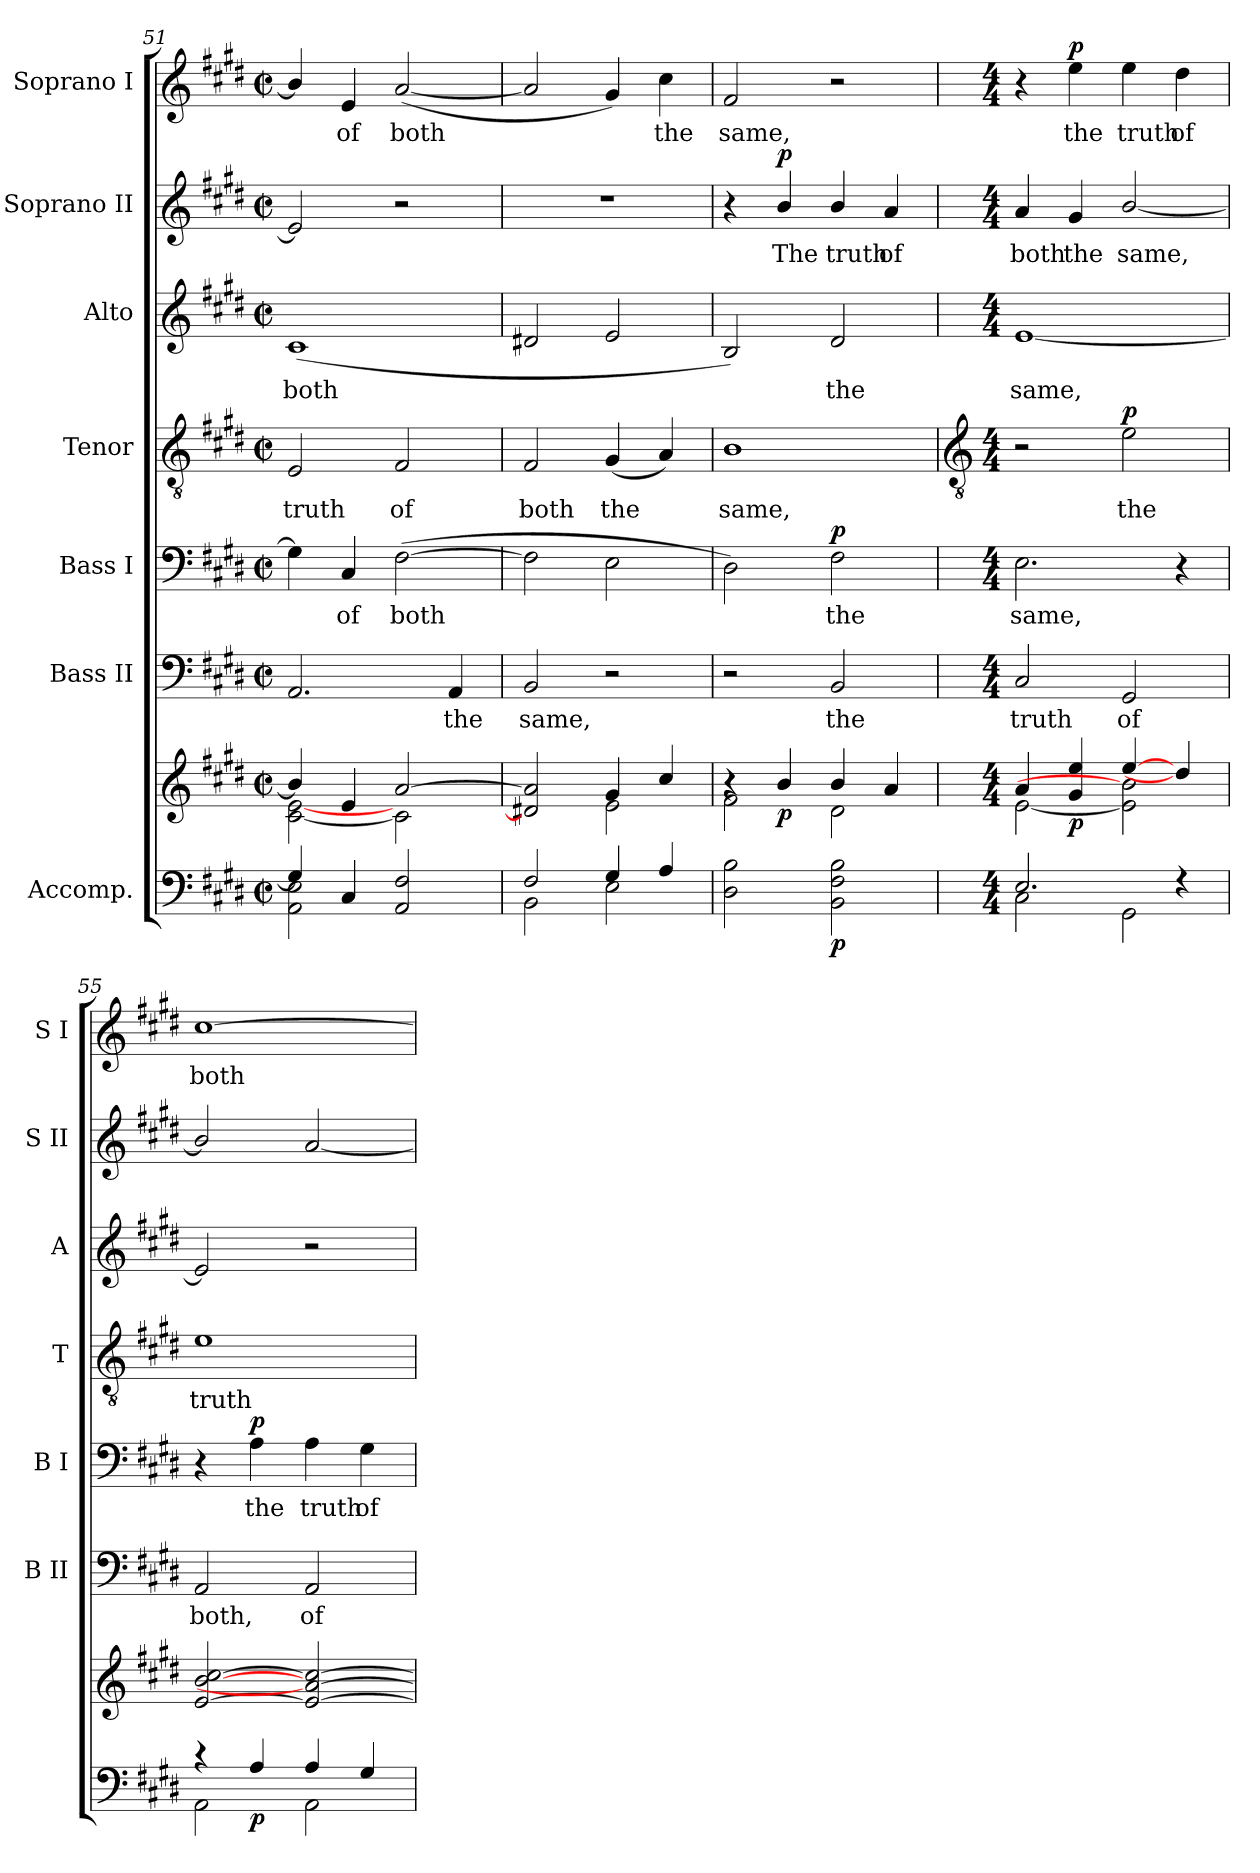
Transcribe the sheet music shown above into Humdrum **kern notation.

**kern	**kern	**dynam	**kern	**text	**kern	**text	**dynam	**kern	**text	**dynam	**kern	**text	**kern	**text	**dynam	**kern	**text	**dynam
*part7	*part7	*part7	*part6	*part6	*part5	*part5	*part5	*part4	*part4	*part4	*part3	*part3	*part2	*part2	*part2	*part1	*part1	*part1
*staff8	*staff7	*staff7/8	*staff6	*staff6	*staff5	*staff5	*staff5	*staff4	*staff4	*staff4	*staff3	*staff3	*staff2	*staff2	*staff2	*staff1	*staff1	*staff1
*I"Accomp.	*	*	*I"Bass II	*	*I"Bass I	*	*	*I"Tenor	*	*	*I"Alto	*	*I"Soprano II	*	*	*I"Soprano I	*	*
*	*	*	*I'B II	*	*I'B I	*	*	*I'T	*	*	*I'A	*	*I'S II	*	*	*I'S I	*	*
*clefF4	*clefG2	*	*clefF4	*	*clefF4	*	*	*clefGv2	*	*	*clefG2	*	*clefG2	*	*	*clefG2	*	*
*k[f#c#g#d#]	*k[f#c#g#d#]	*	*k[f#c#g#d#]	*	*k[f#c#g#d#]	*	*	*k[f#c#g#d#]	*	*	*k[f#c#g#d#]	*	*k[f#c#g#d#]	*	*	*k[f#c#g#d#]	*	*
*E:	*E:	*	*E:	*	*E:	*	*	*E:	*	*	*E:	*	*E:	*	*	*E:	*	*
*M2/2	*M2/2	*	*M2/2	*	*M2/2	*	*	*M2/2	*	*	*M2/2	*	*M2/2	*	*	*M2/2	*	*
*met(c|)	*met(c|)	*	*met(c|)	*	*met(c|)	*	*	*met(c|)	*	*	*met(c|)	*	*met(c|)	*	*	*met(c|)	*	*
=51	=51	=51	=51	=51	=51	=51	=51	=51	=51	=51	=51	=51	=51	=51	=51	=51	=51	=51
*^	*^	*	*	*	*	*	*	*	*	*	*	*	*	*	*	*	*	*
*	*	*	*^	*	*	*	*	*	*	*	*	*	*	*	*	*	*	*	*	*
!	!	!	!	!	!	!	!	!	!	!	!	!LO:LY:b	!	!	!LO:LY:b	!	!	!	!	!	!
4G#/]	2AA\ 2E\	4b/]	[2c#\ [2e\	1ryy	.	2.AA	.	4G#]	.	.	2E	truth	.	(<1c#	both	2e]	.	.	4b/]	.	.
!	!	!	!	!	!	!	!	!	!LO:LY:b	!	!	!	!	!	!	!	!	!	!	!LO:LY:b	!
4C#	.	4e/	.	.	.	.	.	4C#	of	.	.	.	.	.	.	.	.	.	4e	of	.
!	!	!	!	!	!	!	!	!	!LO:LY:b	!	!	!LO:LY:b	!	!	!	!	!	!	!	!LO:LY:b	!
2AA 2F#	2ryy	[2a/	2c#\]	.	.	.	.	(>[2F#	both	.	2F#	of	.	.	.	2r	.	.	(<[2a	both	.
!	!	!	!	!	!	!	!LO:LY:b	!	!	!	!	!	!	!	!	!	!	!	!	!	!
.	.	.	.	.	.	4AA	the	.	.	.	.	.	.	.	.	.	.	.	.	.	.
=52	=52	=52	=52	=52	=52	=52	=52	=52	=52	=52	=52	=52	=52	=52	=52	=52	=52	=52	=52	=52	=52
!	!	!	!	!	!	!	!LO:LY:b	!	!	!	!	!LO:LY:b	!	!	!	!	!	!	!	!	!
2F#/	2BB\	2d#X/] 2a/]	2ryy	1ryy	.	2BB	same,	2F#]	.	.	2F#	both	.	2d#X	.	1r	.	.	2a]	.	.
!	!	!	!	!	!	!	!	!	!	!	!	!LO:LY:b	!	!	!	!	!	!	!	!	!
4G#/	2E\	4g#/	2e\	.	.	2r	.	2E	.	.	(<4G#	the	.	2e	.	.	.	.	4g#)	.	.
!	!	!	!	!	!	!	!	!	!	!	!	!	!	!	!	!	!	!	!	!LO:LY:b	!
4A/	.	4cc#/	.	.	.	.	.	.	.	.	4A)	.	.	.	.	.	.	.	4cc#	the	.
=53	=53	=53	=53	=53	=53	=53	=53	=53	=53	=53	=53	=53	=53	=53	=53	=53	=53	=53	=53	=53	=53
!	!	!	!	!	!	!	!	!	!	!	!	!LO:LY:b	!	!	!	!	!	!	!	!LO:LY:b	!
2D#\ 2B\	1ryy	4r	2f#\	1ryy	.	2r	.	2D#)	.	.	1B	same,	.	2B)	.	4r	.	.	2f#	same,	.
!	!	!	!	!	!LO:DY:b	!	!	!	!	!	!	!	!	!	!	!	!LO:LY:b	!LO:DY:b	!	!	!
.	.	4b/	.	.	p	.	.	.	.	.	.	.	.	.	.	4b/	The	p	.	.	.
!	!	!	!	!	!LO:DY:b=2	!	!LO:LY:b	!	!LO:LY:b	!LO:DY:b	!	!	!	!	!LO:LY:b	!	!LO:LY:b	!	!	!	!
2BB\ 2F#\ 2B\	.	4b/	2d#\	.	p	2BB	the	2F#	the	p	.	.	.	2d#	the	4b/	truth	.	2r	.	.
!	!	!	!	!	!	!	!	!	!	!	!	!	!	!	!	!	!LO:LY:b	!	!	!	!
.	.	4a/	.	.	.	.	.	.	.	.	.	.	.	.	.	4a	of	.	.	.	.
*	*	*v	*v	*v	*	*	*	*	*	*	*	*	*	*	*	*	*	*	*	*	*
!!LO:LB:g=z
=54	=54	=54	=54	=54	=54	=54	=54	=54	=54	=54	=54	=54	=54	=54	=54	=54	=54	=54	=54
*	*	*	*	*	*	*	*	*	*clefGv2	*	*	*	*	*	*	*	*	*	*
*M4/4	*	*M4/4	*	*M4/4	*	*M4/4	*	*	*M4/4	*	*	*M4/4	*	*M4/4	*	*	*M4/4	*	*
*	*	*^	*	*	*	*	*	*	*	*	*	*	*	*	*	*	*	*	*
!	!	!	!	!	!	!LO:LY:b	!	!LO:LY:b	!	!	!	!	!	!LO:LY:b	!	!LO:LY:b	!	!	!	!
2.E/	2C#\	4a/	[2e\	.	2C#	truth	2.E	same,	.	2r	.	.	[1e	same,	4a	both	.	4r	.	.
!	!	!	!	!LO:DY:b	!	!	!	!	!	!	!	!	!	!	!	!LO:LY:b	!	!	!LO:LY:b	!LO:DY:b
.	.	4g#/ 4ee/	.	p	.	.	.	.	.	.	.	.	.	.	4g#	the	.	4ee	the	p
!	!	!	!	!	!	!LO:LY:b	!	!	!	!	!LO:LY:b	!LO:DY:b	!	!	!	!LO:LY:b	!	!	!LO:LY:b	!
.	2GG#\	[4ee/	2e\] 2b\]	.	2GG#	of	.	.	.	2e	the	p	.	.	[2b/	same,	.	4ee	truth	.
!	!	!	!	!	!	!	!	!	!	!	!	!	!	!	!	!	!	!	!LO:LY:b	!
4r	.	4dd#/]	.	.	.	.	4r	.	.	.	.	.	.	.	.	.	.	4dd#	of	.
=55	=55	=55	=55	=55	=55	=55	=55	=55	=55	=55	=55	=55	=55	=55	=55	=55	=55	=55	=55	=55
!	!	!	!	!	!	!LO:LY:b	!	!	!	!	!LO:LY:b	!	!	!	!	!	!	!	!LO:LY:b	!
4r	2AA\	[2e/ [2b/ [2cc#/	1ryy	.	2AA	both,	4r	.	.	1e	truth	.	2e]	.	2b/]	.	.	[1cc#	both	.
!	!	!	!	!LO:DY:b=2	!	!	!	!LO:LY:b	!LO:DY:b	!	!	!	!	!	!	!	!	!	!	!
4A/	.	.	.	p	.	.	4A	the	p	.	.	.	.	.	.	.	.	.	.	.
!	!	!	!	!	!	!LO:LY:b	!	!LO:LY:b	!	!	!	!	!	!	!	!	!	!	!	!
4A/	2AA\	2e/_ 2a/_ 2cc#/_	.	.	2AA	of	4A	truth	.	.	.	.	2r	.	[2a	.	.	.	.	.
!	!	!	!	!	!	!	!	!LO:LY:b	!	!	!	!	!	!	!	!	!	!	!	!
4G#/	.	.	.	.	.	.	4G#	of	.	.	.	.	.	.	.	.	.	.	.	.
*v	*v	*	*	*	*	*	*	*	*	*	*	*	*	*	*	*	*	*	*	*
*	*v	*v	*	*	*	*	*	*	*	*	*	*	*	*	*	*	*	*	*
=	=	=	=	=	=	=	=	=	=	=	=	=	=	=	=	=	=	=
*-	*-	*-	*-	*-	*-	*-	*-	*-	*-	*-	*-	*-	*-	*-	*-	*-	*-	*-
